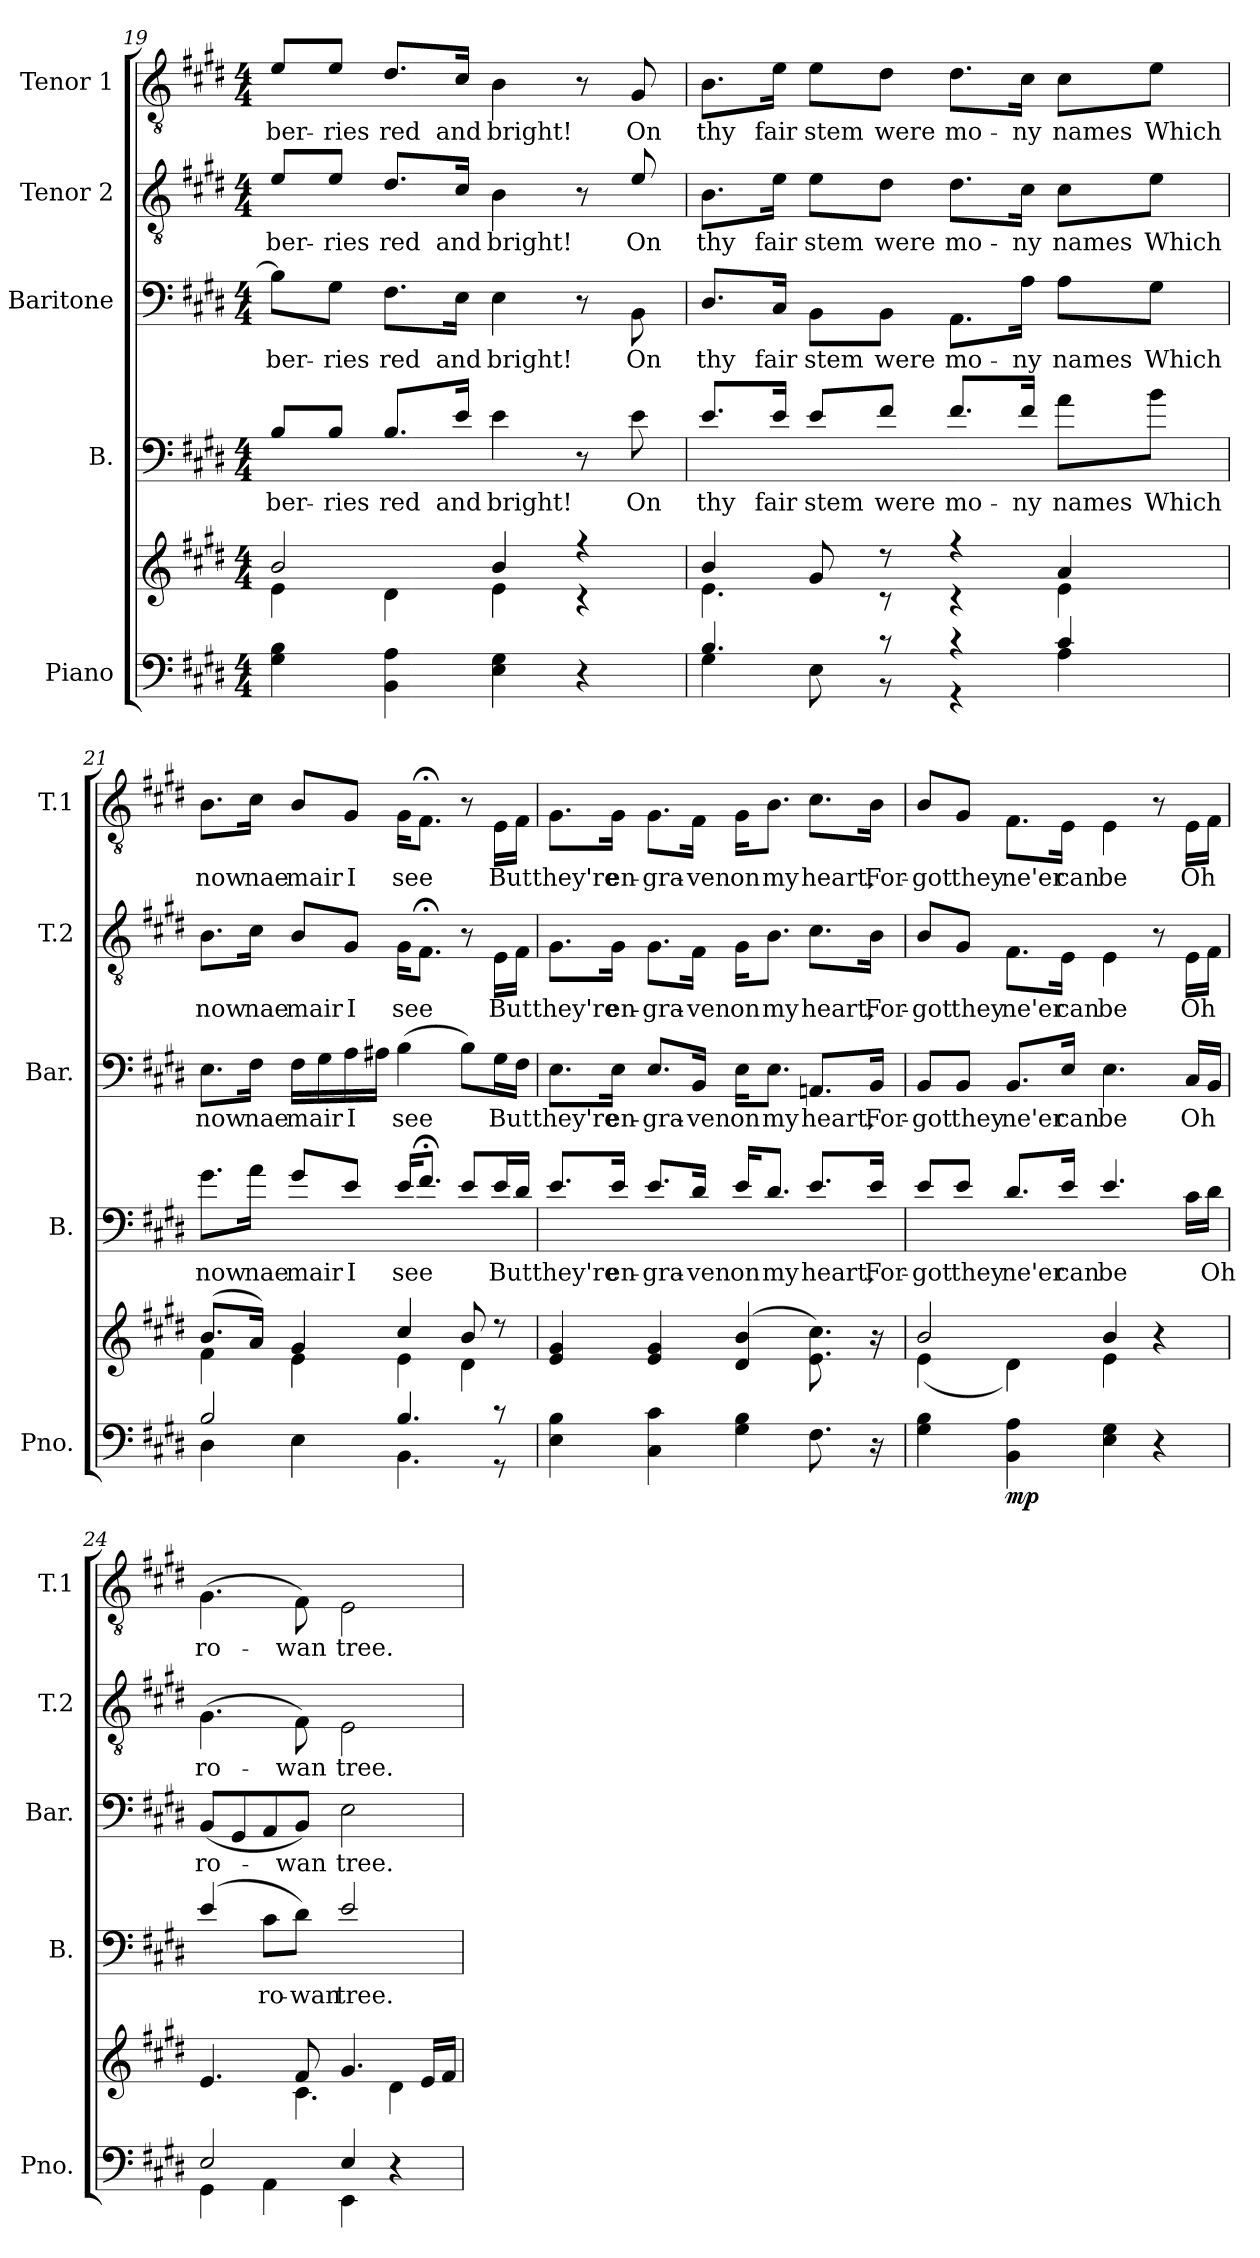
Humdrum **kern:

**kern	**kern	**dynam	**kern	**text	**kern	**text	**kern	**text	**kern	**text
*part5	*part5	*part5	*part4	*part4	*part3	*part3	*part2	*part2	*part1	*part1
*staff6	*staff5	*staff5/6	*staff4	*staff4	*staff3	*staff3	*staff2	*staff2	*staff1	*staff1
*I"Piano	*	*	*I"B.	*	*I"Baritone	*	*I"Tenor 2	*	*I"Tenor 1	*
*I'Pno.	*	*	*I'B.	*	*I'Bar.	*	*I'T.2	*	*I'T.1	*
*clefF4	*clefG2	*	*clefF4	*	*clefF4	*	*clefGv2	*	*clefGv2	*
*	*	*	*ITrd7c12	*	*	*	*	*	*	*
*k[f#c#g#d#]	*k[f#c#g#d#]	*	*k[f#c#g#d#]	*	*k[f#c#g#d#]	*	*k[f#c#g#d#]	*	*k[f#c#g#d#]	*
*E:	*E:	*	*E:	*	*E:	*	*E:	*	*E:	*
*M4/4	*M4/4	*	*M4/4	*	*M4/4	*	*M4/4	*	*M4/4	*
=19	=19	=19	=19	=19	=19	=19	=19	=19	=19	=19
*	*^	*	*	*	*	*	*	*	*	*
!	!	!	!	!	!LO:LY:b	!	!LO:LY:b	!	!LO:LY:b	!	!LO:LY:b
*	*	*	*	*^	*	*	*	*	*	*	*
4G#\ 4B\	2b/	4e\	.	8BB/L	2ryy	ber-	8B\L]	ber-	8e/L	ber-	8e/L	ber-
!	!	!	!	!	!	!LO:LY:b	!	!LO:LY:b	!	!LO:LY:b	!	!LO:LY:b
.	.	.	.	8BB/J	.	-ries	8G#\J	-ries	8e/J	-ries	8e/J	-ries
!	!	!	!	!	!	!LO:LY:b	!	!LO:LY:b	!	!LO:LY:b	!	!LO:LY:b
4BB\ 4A\	.	4d#\	.	8.BB/L	.	red	8.F#\L	red	8.d#/L	red	8.d#/L	red
!	!	!	!	!	!	!LO:LY:b	!	!LO:LY:b	!	!LO:LY:b	!	!LO:LY:b
.	.	.	.	16E/Jk	.	and	16E\Jk	and	16c#/Jk	and	16c#/Jk	and
!	!	!	!	!	!	!LO:LY:b	!	!LO:LY:b	!	!LO:LY:b	!	!LO:LY:b
4E\ 4G#\	4b/	4e\	.	4E\	4ryy	bright!	4E\	bright!	4B\	bright!	4B\	bright!
4r	4r	4r	.	8r	8ryy	.	8r	.	8r	.	8r	.
!	!	!	!	!	!	!LO:LY:b	!	!LO:LY:b	!	!LO:LY:b	!	!LO:LY:b
.	.	.	.	8E\	8ryy	On	8BB\	On	8e/	On	8G#/	On
!!LO:LB:g=z
=20	=20	=20	=20	=20	=20	=20	=20	=20	=20	=20	=20	=20
*^	*	*	*	*	*	*	*	*	*	*	*	*
!	!	!	!	!	!	!	!LO:LY:b	!	!LO:LY:b	!	!LO:LY:b	!	!LO:LY:b
*	*	*	*	*	*v	*v	*	*	*	*	*	*	*
4.B/	4G#\	4b/	4.e\	.	8.E/L	thy	8.D#/L	thy	8.B\L	thy	8.B\L	thy
!	!	!	!	!	!	!LO:LY:b	!	!LO:LY:b	!	!LO:LY:b	!	!LO:LY:b
.	.	.	.	.	16E/Jk	fair	16C#/Jk	fair	16e\Jk	fair	16e\Jk	fair
!	!	!	!	!	!	!LO:LY:b	!	!LO:LY:b	!	!LO:LY:b	!	!LO:LY:b
.	8E\	8g#/	.	.	8E/L	stem	8BB\L	stem	8e\L	stem	8e\L	stem
!	!	!	!	!	!	!LO:LY:b	!	!LO:LY:b	!	!LO:LY:b	!	!LO:LY:b
8r	8r	8r	8r	.	8F#/J	were	8BB\J	were	8d#\J	were	8d#\J	were
!	!	!	!	!	!	!LO:LY:b	!	!LO:LY:b	!	!LO:LY:b	!	!LO:LY:b
4r	4r	4r	4r	.	8.F#/L	mo-	8.AA\L	mo-	8.d#\L	mo-	8.d#\L	mo-
!	!	!	!	!	!	!LO:LY:b	!	!LO:LY:b	!	!LO:LY:b	!	!LO:LY:b
.	.	.	.	.	16F#/Jk	-ny	16A\Jk	-ny	16c#\Jk	-ny	16c#\Jk	-ny
!	!	!	!	!	!	!LO:LY:b	!	!LO:LY:b	!	!LO:LY:b	!	!LO:LY:b
4c#/	4A\	4a/	4e\	.	8A\L	names	8A\L	names	8c#\L	names	8c#\L	names
!	!	!	!	!	!	!LO:LY:b	!	!LO:LY:b	!	!LO:LY:b	!	!LO:LY:b
.	.	.	.	.	8B\J	Which	8G#\J	Which	8e\J	Which	8e\J	Which
=21	=21	=21	=21	=21	=21	=21	=21	=21	=21	=21	=21	=21
!	!	!	!	!	!	!LO:LY:b	!	!LO:LY:b	!	!LO:LY:b	!	!LO:LY:b
2B/	4D#\	(8.b/L	4f#\	.	8.G#\L	now	8.E\L	now	8.B\L	now	8.B\L	now
!	!	!	!	!	!	!LO:LY:b	!	!LO:LY:b	!	!LO:LY:b	!	!LO:LY:b
.	.	16a/Jk)	.	.	16A\Jk	nae	16F#\Jk	nae	16c#\Jk	nae	16c#\Jk	nae
!	!	!	!	!	!	!LO:LY:b	!	!LO:LY:b	!	!LO:LY:b	!	!LO:LY:b
.	4E\	4g#/	4e\	.	8G#/L	mair	16F#\LL	mair	8B/L	mair	8B/L	mair
.	.	.	.	.	.	.	16G#\	.	.	.	.	.
!	!	!	!	!	!	!LO:LY:b	!	!LO:LY:b	!	!LO:LY:b	!	!LO:LY:b
.	.	.	.	.	8E/J	I	16A\	I	8G#/J	I	8G#/J	I
.	.	.	.	.	.	.	16A#X\JJ	.	.	.	.	.
!	!	!	!	!	!	!LO:LY:b	!	!LO:LY:b	!	!LO:LY:b	!	!LO:LY:b
4.B/	4.BB\	4cc#/	4e\	.	16E/KL	see	(4B\	see	16G#\KL	see	16G#\KL	see
.	.	.	.	.	8.F#;</J	.	.	.	8.F#;<\J	.	8.F#;<\J	.
.	.	8b/	4d#\	.	8E/L	.	8B\L)	.	8r	.	8r	.
!	!	!	!	!	!	!LO:LY:b	!	!LO:LY:b	!	!LO:LY:b	!	!LO:LY:b
8r	8r	8r	.	.	16E/L	But	16G#\L	But	16E\LL	But	16E\LL	But
.	.	.	.	.	16D#/JJ	.	16F#\JJ	.	16F#\JJ	.	16F#\JJ	.
*v	*v	*	*	*	*	*	*	*	*	*	*	*
*	*v	*v	*	*	*	*	*	*	*	*	*
=22	=22	=22	=22	=22	=22	=22	=22	=22	=22	=22
!	!	!	!	!LO:LY:b	!	!LO:LY:b	!	!LO:LY:b	!	!LO:LY:b
4E\ 4B\	4e/ 4g#/	.	8.E/L	they're	8.E\L	they're	8.G#\L	they're	8.G#\L	they're
!	!	!	!	!LO:LY:b	!	!LO:LY:b	!	!LO:LY:b	!	!LO:LY:b
.	.	.	16E/Jk	en-	16E\Jk	en-	16G#\Jk	en-	16G#\Jk	en-
!	!	!	!	!LO:LY:b	!	!LO:LY:b	!	!LO:LY:b	!	!LO:LY:b
4C#\ 4c#\	4e/ 4g#/	.	8.E/L	-gra-	8.E/L	-gra-	8.G#\L	-gra-	8.G#\L	-gra-
!	!	!	!	!LO:LY:b	!	!LO:LY:b	!	!LO:LY:b	!	!LO:LY:b
.	.	.	16D#/Jk	-ven	16BB/Jk	-ven	16F#\Jk	-ven	16F#\Jk	-ven
!	!	!	!	!LO:LY:b	!	!LO:LY:b	!	!LO:LY:b	!	!LO:LY:b
4G#\ 4B\	(4d#/ 4b/	.	16E/KL	on	16E\KL	on	16G#\KL	on	16G#\KL	on
!	!	!	!	!LO:LY:b	!	!LO:LY:b	!	!LO:LY:b	!	!LO:LY:b
.	.	.	8.D#/J	my	8.E\J	my	8.B\J	my	8.B\J	my
!	!	!	!	!LO:LY:b	!	!LO:LY:b	!	!LO:LY:b	!	!LO:LY:b
8.F#\	8.e\ 8.cc#\)	.	8.E/L	heart,	8.AAn/L	heart,	8.c#\L	heart,	8.c#\L	heart,
!	!	!	!	!LO:LY:b	!	!LO:LY:b	!	!LO:LY:b	!	!LO:LY:b
16r	16r	.	16E/Jk	For-	16BB/Jk	For-	16B\Jk	For-	16B\Jk	For-
!!LO:PB:g=z
=23	=23	=23	=23	=23	=23	=23	=23	=23	=23	=23
*	*^	*	*	*	*	*	*	*	*	*
!	!	!	!	!	!LO:LY:b	!	!LO:LY:b	!	!LO:LY:b	!	!LO:LY:b
4G#\ 4B\	2b/	(4e\	.	8E/L	-got	8BB/L	-got	8B/L	-got	8B/L	-got
!	!	!	!	!	!LO:LY:b	!	!LO:LY:b	!	!LO:LY:b	!	!LO:LY:b
.	.	.	.	8E/J	they	8BB/J	they	8G#/J	they	8G#/J	they
!	!	!	!LO:DY:b=2	!	!LO:LY:b	!	!LO:LY:b	!	!LO:LY:b	!	!LO:LY:b
4BB\ 4A\	.	4d#\)	mp	8.D#/L	ne'er	8.BB/L	ne'er	8.F#\L	ne'er	8.F#\L	ne'er
!	!	!	!	!	!LO:LY:b	!	!LO:LY:b	!	!LO:LY:b	!	!LO:LY:b
.	.	.	.	16E/Jk	can	16E/Jk	can	16E\Jk	can	16E\Jk	can
!	!	!	!	!	!LO:LY:b	!	!LO:LY:b	!	!LO:LY:b	!	!LO:LY:b
4E\ 4G#\	4b/	4e\	.	4.E/	be	4.E\	be	4E\	be	4E\	be
4r	4r	4ryy	.	.	.	.	.	8r	.	8r	.
!	!	!	!	!	!	!	!LO:LY:b	!	!LO:LY:b	!	!LO:LY:b
.	.	.	.	16C#\LL	.	16C#/LL	Oh	16E\LL	Oh	16E\LL	Oh
!	!	!	!	!	!LO:LY:b	!	!	!	!	!	!
.	.	.	.	16D#\JJ	Oh	16BB/JJ	.	16F#\JJ	.	16F#\JJ	.
=24	=24	=24	=24	=24	=24	=24	=24	=24	=24	=24	=24
*^	*	*	*	*	*	*	*	*	*	*	*
!	!	!	!	!	!	!	!	!LO:LY:b	!	!LO:LY:b	!	!LO:LY:b
2E/	4GG#\	4.e/	4ryy	.	(4E/	.	(8BB/L	ro-	(4.G#\	ro-	(4.G#\	ro-
.	.	.	.	.	.	.	8GG#/	.	.	.	.	.
!	!	!	!	!	!	!LO:LY:b	!	!	!	!	!	!
.	4AA\	.	8ryy	.	8C#\L	ro-	8AA/	.	.	.	.	.
!	!	!	!	!	!	!LO:LY:b	!	!LO:LY:b	!	!LO:LY:b	!	!LO:LY:b
.	.	8f#/	4.c#\	.	8D#\J)	-wan	8BB/J)	-wan	8F#\)	-wan	8F#\)	-wan
!	!	!	!	!	!	!LO:LY:b	!	!LO:LY:b	!	!LO:LY:b	!	!LO:LY:b
4E/	4EE\	4.g#/	.	.	2E/	tree.	2E\	tree.	2E\	tree.	2E\	tree.
4ryy	4r	.	4d#\	.	.	.	.	.	.	.	.	.
.	.	16e/LL	.	.	.	.	.	.	.	.	.	.
.	.	16f#/JJ	.	.	.	.	.	.	.	.	.	.
*v	*v	*	*	*	*	*	*	*	*	*	*	*
*	*v	*v	*	*	*	*	*	*	*	*	*
=	=	=	=	=	=	=	=	=	=	=
*-	*-	*-	*-	*-	*-	*-	*-	*-	*-	*-
